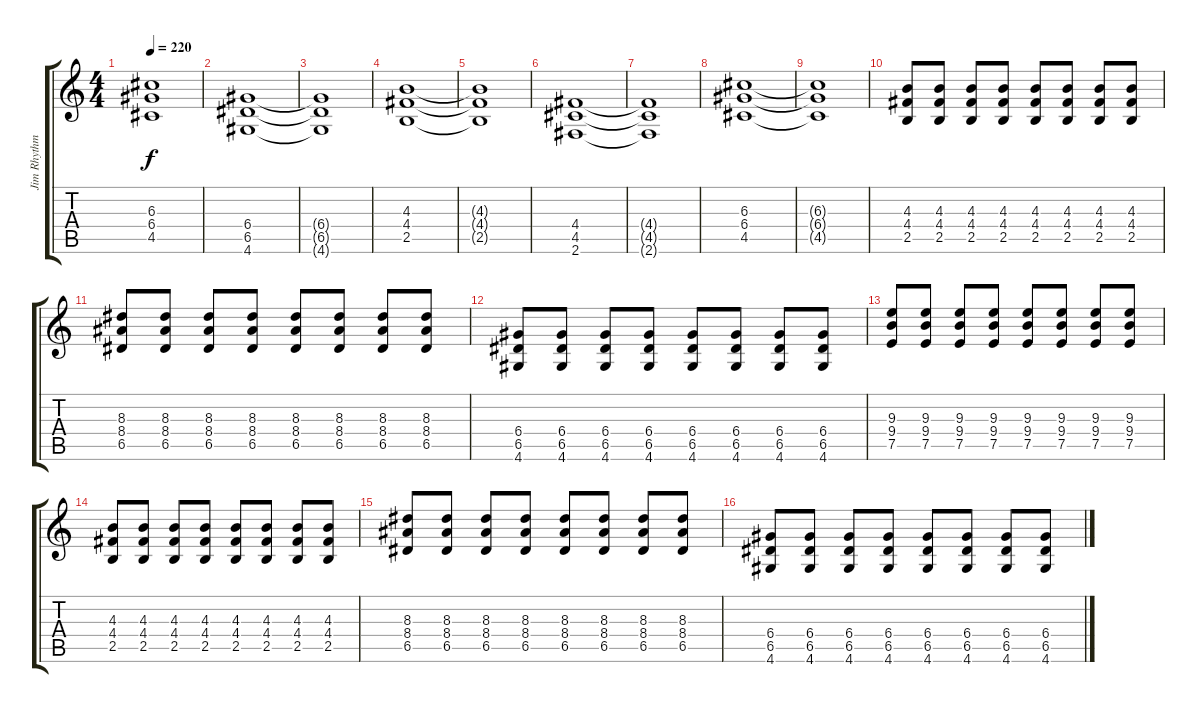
\track ("Jim Rhythm" "Jim Rhythm") {instrument distortionguitar}
\staff {score tabs}
\tuning (E4 B3 G3 D3 A2 E2) {hide}
\ts (4 4)
\tempo 220
\clef g2
\ks c
(6.3{t} 6.4{t} 4.5{t}).1{dy f} |
(6.4 6.5 4.6).1 |
(6.4{t} 6.5{t} 4.6{t}).1 |
(4.3 4.4 2.5).1 |
(4.3{t} 4.4{t} 2.5{t}).1 |
(4.4 4.5 2.6).1 |
(4.4{t} 4.5{t} 2.6{t}).1 |
(6.3 6.4 4.5).1 |
(6.3{t} 6.4{t} 4.5{t}).1 |
(4.3 4.4 2.5).8 (4.3 4.4 2.5).8 (4.3 4.4 2.5).8 (4.3 4.4 2.5).8 (4.3 4.4 2.5).8 (4.3 4.4 2.5).8 (4.3 4.4 2.5).8 (4.3 4.4 2.5).8 |
(8.3 8.4 6.5).8 (8.3 8.4 6.5).8 (8.3 8.4 6.5).8 (8.3 8.4 6.5).8 (8.3 8.4 6.5).8 (8.3 8.4 6.5).8 (8.3 8.4 6.5).8 (8.3 8.4 6.5).8 |
(6.4 6.5 4.6).8 (6.4 6.5 4.6).8 (6.4 6.5 4.6).8 (6.4 6.5 4.6).8 (6.4 6.5 4.6).8 (6.4 6.5 4.6).8 (6.4 6.5 4.6).8 (6.4 6.5 4.6).8 |
(9.3 9.4 7.5).8 (9.3 9.4 7.5).8 (9.3 9.4 7.5).8 (9.3 9.4 7.5).8 (9.3 9.4 7.5).8 (9.3 9.4 7.5).8 (9.3 9.4 7.5).8 (9.3 9.4 7.5).8 |
(4.3 4.4 2.5).8 (4.3 4.4 2.5).8 (4.3 4.4 2.5).8 (4.3 4.4 2.5).8 (4.3 4.4 2.5).8 (4.3 4.4 2.5).8 (4.3 4.4 2.5).8 (4.3 4.4 2.5).8 |
(8.3 8.4 6.5).8 (8.3 8.4 6.5).8 (8.3 8.4 6.5).8 (8.3 8.4 6.5).8 (8.3 8.4 6.5).8 (8.3 8.4 6.5).8 (8.3 8.4 6.5).8 (8.3 8.4 6.5).8 |
(6.4 6.5 4.6).8 (6.4 6.5 4.6).8 (6.4 6.5 4.6).8 (6.4 6.5 4.6).8 (6.4 6.5 4.6).8 (6.4 6.5 4.6).8 (6.4 6.5 4.6).8 (6.4 6.5 4.6).8
